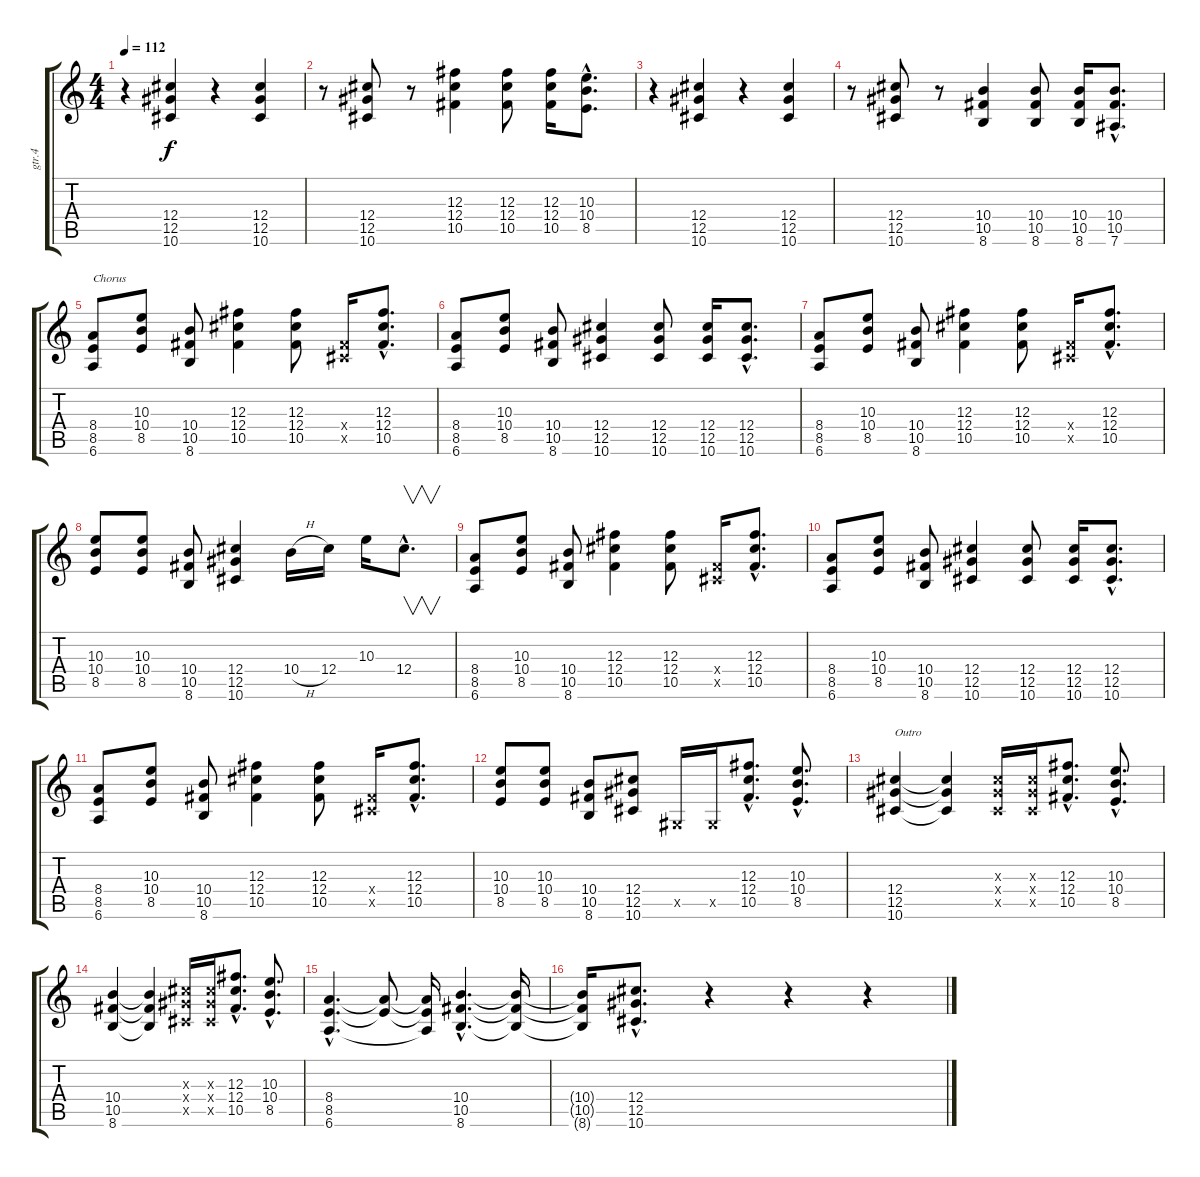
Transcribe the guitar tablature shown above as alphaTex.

\track ("gtr.4" "gtr.4") {instrument distortionguitar}
\staff {score tabs}
\tuning (Eb4 Bb3 Gb3 Db3 Ab2 Eb2) {hide}
\ts (4 4)
\tempo 112
\clef g2
\ks c
r.4{dy f} (12.4 12.5 10.6).4 r.4 (12.4 12.5 10.6).4 |
r.8 (12.4 12.5 10.6).8 r.8 (12.3 12.4 10.5).4 (12.3 12.4 10.5).8 (12.3 12.4 10.5).16 (10.3{hac} 10.4{hac} 8.5{hac}).8{d} |
r.4 (12.4 12.5 10.6).4 r.4 (12.4 12.5 10.6).4 |
r.8 (12.4 12.5 10.6).8 r.8 (10.4 10.5 8.6).4 (10.4 10.5 8.6).8 (10.4 10.5 8.6).16 (10.4{hac} 10.5{hac} 7.6{hac}).8{d} |
(8.4 8.5 6.6).8{txt "Chorus"} (10.3 10.4 8.5).8 (10.4 10.5 8.6).8 (12.3 12.4 10.5).4 (12.3 12.4 10.5).8 (5.4{x} 5.5{x}).16 (12.3{hac} 12.4{hac} 10.5{hac}).8{d} |
(8.4 8.5 6.6).8 (10.3 10.4 8.5).8 (10.4 10.5 8.6).8 (12.4 12.5 10.6).4 (12.4 12.5 10.6).8 (12.4 12.5 10.6).16 (12.4{hac} 12.5{hac} 10.6{hac}).8{d} |
(8.4 8.5 6.6).8 (10.3 10.4 8.5).8 (10.4 10.5 8.6).8 (12.3 12.4 10.5).4 (12.3 12.4 10.5).8 (5.4{x} 5.5{x}).16 (12.3{hac} 12.4{hac} 10.5{hac}).8{d} |
(10.3 10.4 8.5).8 (10.3 10.4 8.5).8 (10.4 10.5 8.6).8 (12.4 12.5 10.6).4 10.4{h}.16 12.4.16 10.3.16 12.4{hac}.8{v d} |
(8.4 8.5 6.6).8 (10.3 10.4 8.5).8 (10.4 10.5 8.6).8 (12.3 12.4 10.5).4 (12.3 12.4 10.5).8 (5.4{x} 5.5{x}).16 (12.3{hac} 12.4{hac} 10.5{hac}).8{d} |
(8.4 8.5 6.6).8 (10.3 10.4 8.5).8 (10.4 10.5 8.6).8 (12.4 12.5 10.6).4 (12.4 12.5 10.6).8 (12.4 12.5 10.6).16 (12.4{hac} 12.5{hac} 10.6{hac}).8{d} |
(8.4 8.5 6.6).8 (10.3 10.4 8.5).8 (10.4 10.5 8.6).8 (12.3 12.4 10.5).4 (12.3 12.4 10.5).8 (5.4{x} 5.5{x}).16 (12.3{hac} 12.4{hac} 10.5{hac}).8{d} |
(10.3 10.4 8.5).8 (10.3 10.4 8.5).8 (10.4 10.5 8.6).8 (12.4 12.5 10.6).8 0.5{x}.16 0.5{x}.16 (12.3{hac} 12.4{hac} 10.5{hac}).8{d} (10.3{hac} 10.4{hac} 8.5{hac}).8{d} |
(12.4 12.5 10.6).4{txt "Outro"} (12.4{t} 12.5{t} 10.6{t}).4 (7.3{x} 7.4{x} 5.5{x}).16 (7.3{x} 7.4{x} 5.5{x}).16 (12.3{hac} 12.4{hac} 10.5{hac}).8{d} (10.3{hac} 10.4{hac} 8.5{hac}).8{d} |
(10.4 10.5 8.6).4 (10.4{t} 10.5{t} 8.6{t}).4 (7.3{x} 7.4{x} 5.5{x}).16 (7.3{x} 7.4{x} 5.5{x}).16 (12.3{hac} 12.4{hac} 10.5{hac}).8{d} (10.3{hac} 10.4{hac} 8.5{hac}).8{d} |
(8.4{hac} 8.5{hac} 6.6{hac}).4{d} (8.4{t} 8.5{t}).8 (8.4{t} 8.5{t} 6.6{t}).16 (10.4{hac} 10.5{hac} 8.6{hac}).4{d} (10.4{t} 10.5{t} 8.6{t}).16 |
(10.4{t} 10.5{t} 8.6{t}).16 (12.4{hac} 12.5{hac} 10.6{hac}).8{d} r.4 r.4 r.4
